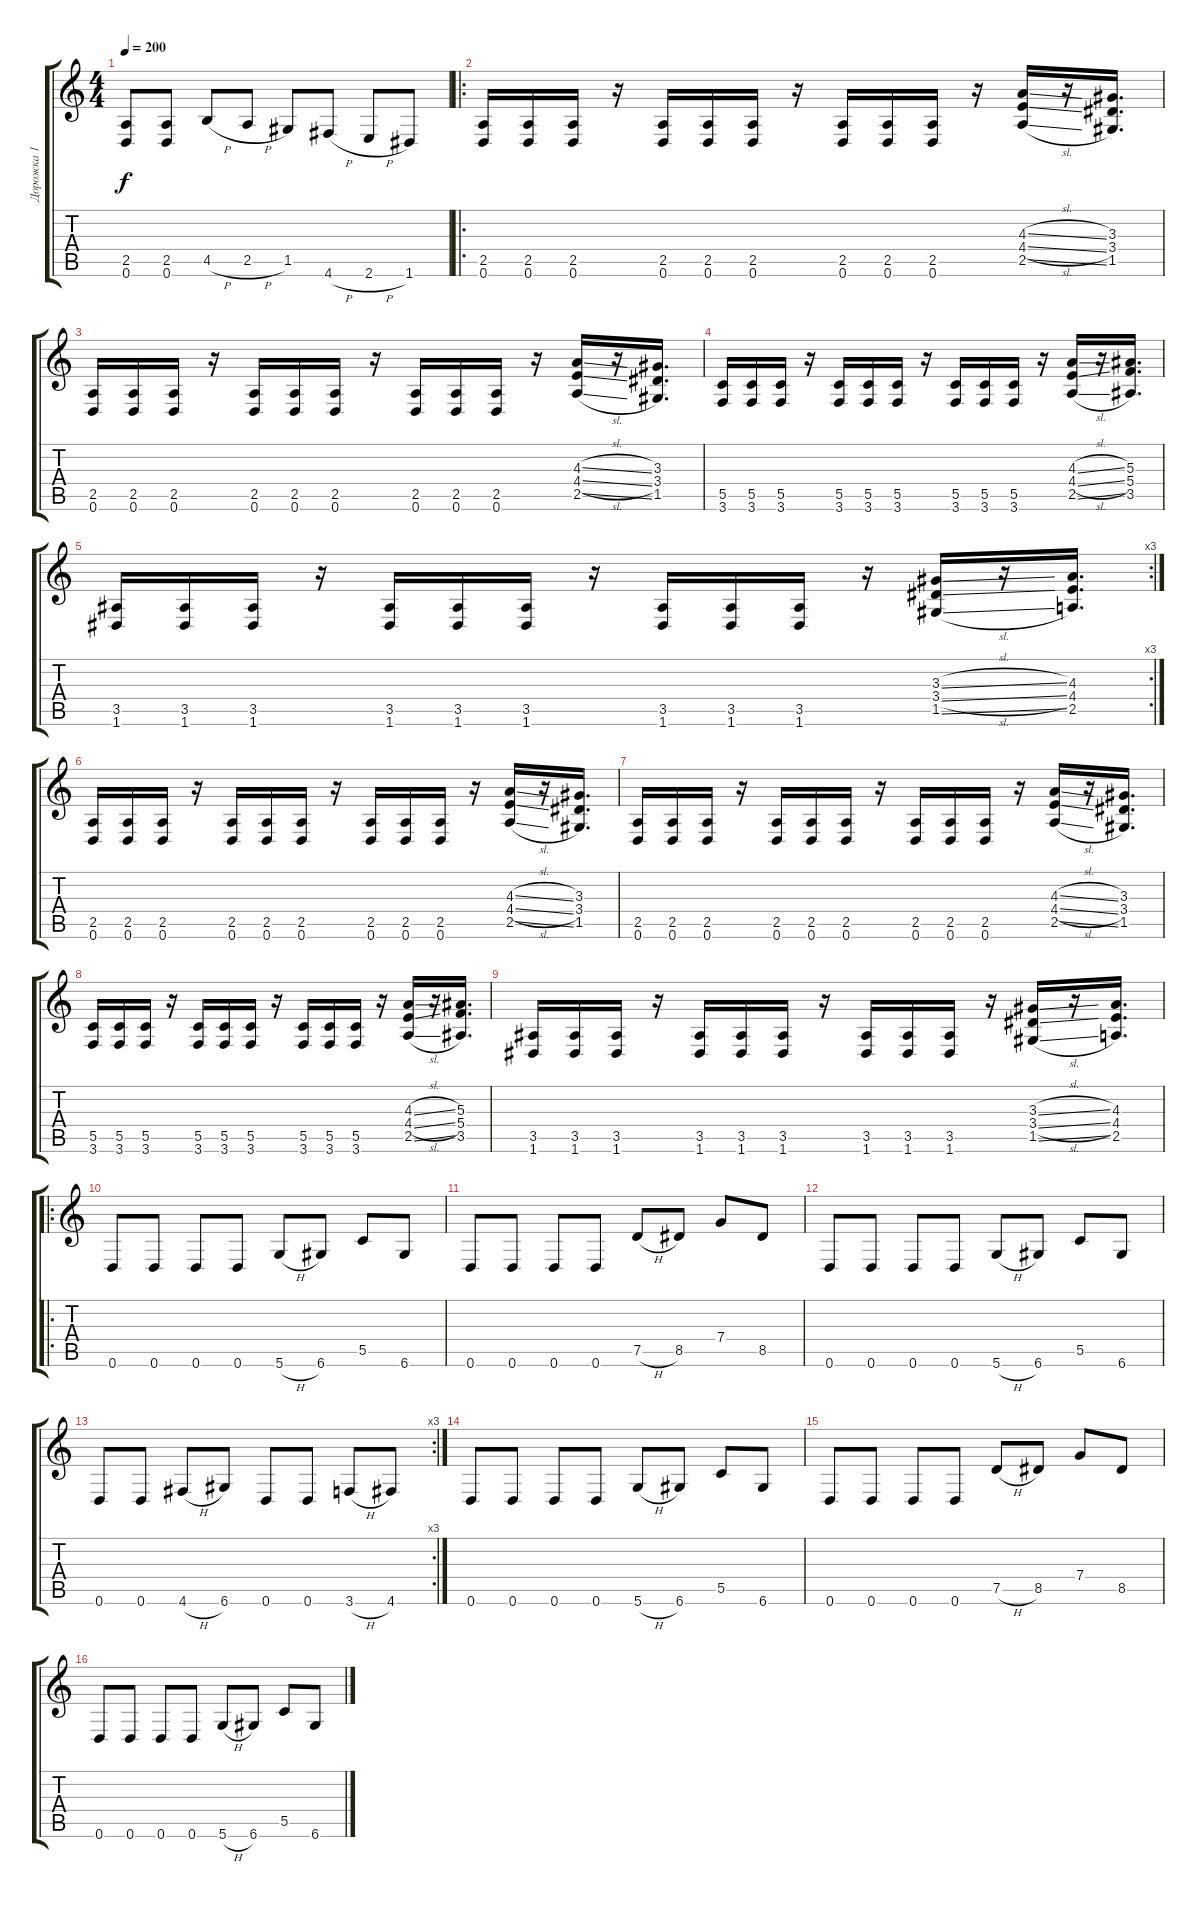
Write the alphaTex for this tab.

\track ("Дорожка 1" "Дорожка 1") {instrument distortionguitar}
\staff {score tabs}
\tuning (D4 A3 F3 C3 G2 D2) {hide}
\ts (4 4)
\tempo 200
\clef g2
\ks c
(2.5 0.6).8{dy f} (2.5 0.6).8 4.5{h}.8 2.5{h}.8 1.5.8 4.6{h}.8 2.6{h}.8 1.6.8 |
\ro
(2.5 0.6).16 (2.5 0.6).16 (2.5 0.6).16 r.16 (2.5 0.6).16 (2.5 0.6).16 (2.5 0.6).16 r.16 (2.5 0.6).16 (2.5 0.6).16 (2.5 0.6).16 r.16 (4.3{sl} 4.4{sl} 2.5{sl}).16 r.16 (3.3 3.4 1.5).16{d} |
(2.5 0.6).16 (2.5 0.6).16 (2.5 0.6).16 r.16 (2.5 0.6).16 (2.5 0.6).16 (2.5 0.6).16 r.16 (2.5 0.6).16 (2.5 0.6).16 (2.5 0.6).16 r.16 (4.3{sl} 4.4{sl} 2.5{sl}).16 r.16 (3.3 3.4 1.5).16{d} |
(5.5 3.6).16 (5.5 3.6).16 (5.5 3.6).16 r.16 (5.5 3.6).16 (5.5 3.6).16 (5.5 3.6).16 r.16 (5.5 3.6).16 (5.5 3.6).16 (5.5 3.6).16 r.16 (4.3{sl} 4.4{sl} 2.5{sl}).16 r.16 (5.3 5.4 3.5).16{d} |
\rc 3
(3.5 1.6).16 (3.5 1.6).16 (3.5 1.6).16 r.16 (3.5 1.6).16 (3.5 1.6).16 (3.5 1.6).16 r.16 (3.5 1.6).16 (3.5 1.6).16 (3.5 1.6).16 r.16 (3.3{sl} 3.4{sl} 1.5{sl}).16 r.16 (4.3 4.4 2.5).16{d} |
(2.5 0.6).16 (2.5 0.6).16 (2.5 0.6).16 r.16 (2.5 0.6).16 (2.5 0.6).16 (2.5 0.6).16 r.16 (2.5 0.6).16 (2.5 0.6).16 (2.5 0.6).16 r.16 (4.3{sl} 4.4{sl} 2.5{sl}).16 r.16 (3.3 3.4 1.5).16{d} |
(2.5 0.6).16 (2.5 0.6).16 (2.5 0.6).16 r.16 (2.5 0.6).16 (2.5 0.6).16 (2.5 0.6).16 r.16 (2.5 0.6).16 (2.5 0.6).16 (2.5 0.6).16 r.16 (4.3{sl} 4.4{sl} 2.5{sl}).16 r.16 (3.3 3.4 1.5).16{d} |
(5.5 3.6).16 (5.5 3.6).16 (5.5 3.6).16 r.16 (5.5 3.6).16 (5.5 3.6).16 (5.5 3.6).16 r.16 (5.5 3.6).16 (5.5 3.6).16 (5.5 3.6).16 r.16 (4.3{sl} 4.4{sl} 2.5{sl}).16 r.16 (5.3 5.4 3.5).16{d} |
(3.5 1.6).16 (3.5 1.6).16 (3.5 1.6).16 r.16 (3.5 1.6).16 (3.5 1.6).16 (3.5 1.6).16 r.16 (3.5 1.6).16 (3.5 1.6).16 (3.5 1.6).16 r.16 (3.3{sl} 3.4{sl} 1.5{sl}).16 r.16 (4.3 4.4 2.5).16{d} |
\ro
0.6.8 0.6.8 0.6.8 0.6.8 5.6{h}.8 6.6.8 5.5.8 6.6.8 |
0.6.8 0.6.8 0.6.8 0.6.8 7.5{h}.8 8.5.8 7.4.8 8.5.8 |
0.6.8 0.6.8 0.6.8 0.6.8 5.6{h}.8 6.6.8 5.5.8 6.6.8 |
\rc 3
0.6.8 0.6.8 4.6{h}.8 6.6.8 0.6.8 0.6.8 3.6{h}.8 4.6.8 |
0.6.8 0.6.8 0.6.8 0.6.8 5.6{h}.8 6.6.8 5.5.8 6.6.8 |
0.6.8 0.6.8 0.6.8 0.6.8 7.5{h}.8 8.5.8 7.4.8 8.5.8 |
0.6.8 0.6.8 0.6.8 0.6.8 5.6{h}.8 6.6.8 5.5.8 6.6.8
